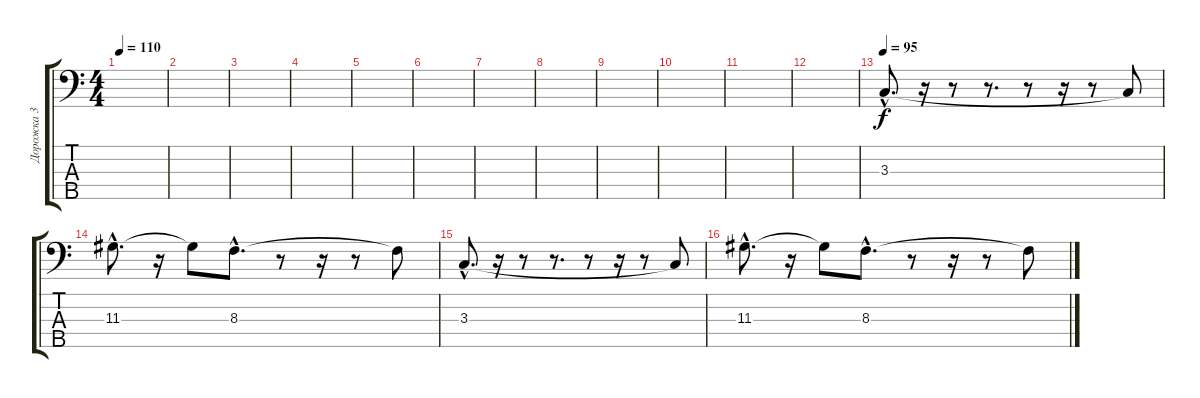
\track ("Дорожка 3" "Дорожка 3") {instrument electricbassfinger}
\staff {score tabs}
\tuning (G2 D2 A1 E1 B0) {hide}
\ts (4 4)
\tempo 110
\clef f4
\ks c
|
|
|
|
|
|
|
|
|
|
|
|
\tempo 95
3.3{hac}.8{d} r.16 r.8 r.8{d} r.8 r.16 r.8 3.3{t}.8 |
11.3{hac}.8{d} r.16 11.3{t}.8 8.3{hac}.8{d} r.8 r.16 r.8 8.3{t}.8 |
3.3{hac}.8{d} r.16 r.8 r.8{d} r.8 r.16 r.8 3.3{t}.8 |
11.3{hac}.8{d} r.16 11.3{t}.8 8.3{hac}.8{d} r.8 r.16 r.8 8.3{t}.8
